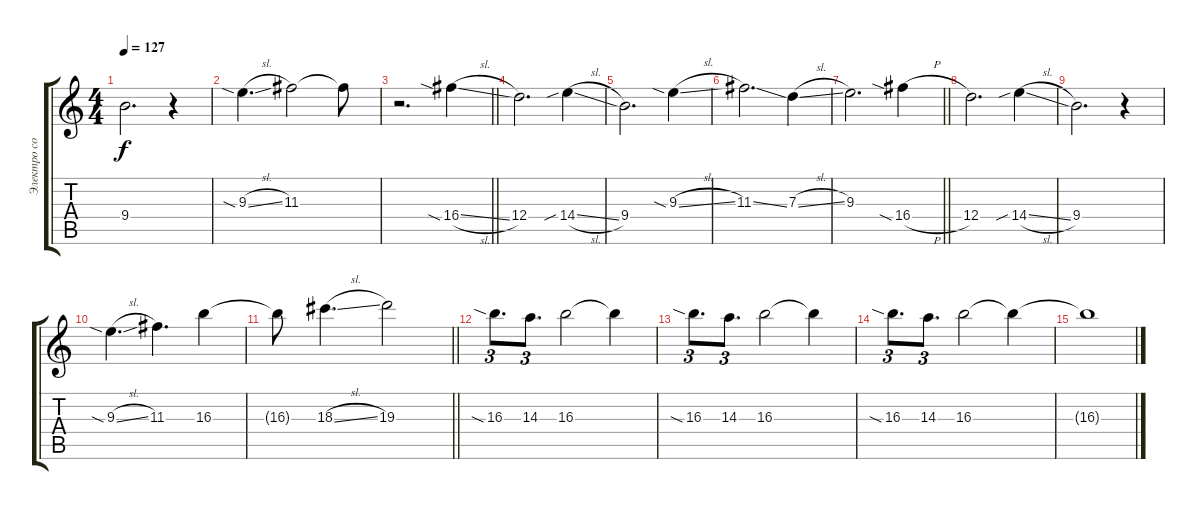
\track ("Электро соло" "Электро со") {instrument distortionguitar}
\staff {score tabs}
\tuning (E4 B3 G3 D3 A2 E2) {hide}
\ts (4 4)
\tempo 127
\clef g2
\ks c
9.4.2{d dy f} r.4 |
9.3{sia sl}.4{d} 11.3.2 11.3{t}.8 |
\barLineRight lightlight
r.2{d} 16.4{sia sl}.4 |
12.4.2{d} 14.4{sib sl}.4 |
9.4.2{d} 9.3{sia sl}.4 |
11.3{ss}.2{d} 7.3{sl}.4 |
\barLineRight lightlight
9.3.2{d} 16.4{sia h}.4 |
12.4.2{d} 14.4{sib sl}.4 |
9.4.2{d} r.4 |
9.3{sia sl}.4{d} 11.3.4{d} 16.3.4 |
\barLineRight lightlight
16.3{t}.8 18.3{sl}.4{d} 19.3.2 |
16.3{sia}.8{d tu (3 2)} 14.3.8{d tu (3 2)} 16.3.2 16.3{t}.4 |
16.3{sia}.8{d tu (3 2)} 14.3.8{d tu (3 2)} 16.3.2 16.3{t}.4 |
16.3{sia}.8{d tu (3 2)} 14.3.8{d tu (3 2)} 16.3.2 16.3{t}.4 |
16.3{t}.1
